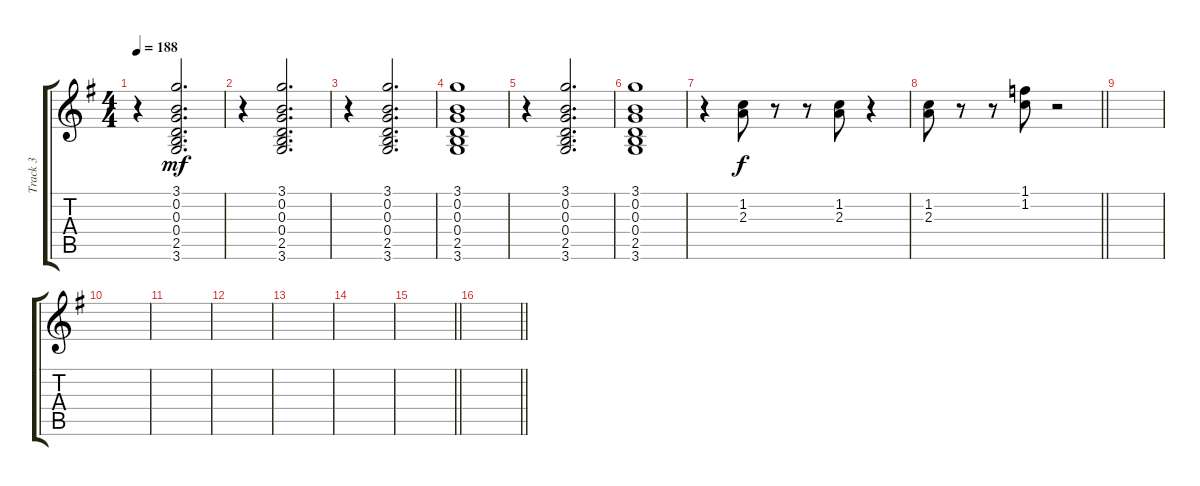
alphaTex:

\track ("Track 3" "Track 3") {instrument electricguitarjazz}
\staff {score tabs}
\tuning (E4 B3 G3 D3 A2 E2) {hide}
\ts (4 4)
\tempo 188
\clef g2
\ks g
r.4{dy f} (3.1 0.2 0.3 0.4 2.5 3.6).2{d dy mf} |
r.4 (3.1 0.2 0.3 0.4 2.5 3.6).2{d} |
r.4 (3.1 0.2 0.3 0.4 2.5 3.6).2{d} |
(3.1 0.2 0.3 0.4 2.5 3.6).1 |
r.4 (3.1 0.2 0.3 0.4 2.5 3.6).2{d} |
(3.1 0.2 0.3 0.4 2.5 3.6).1 |
r.4 (1.2 2.3).8{dy f} r.8 r.8 (1.2 2.3).8 r.4 |
\barLineRight lightlight
(1.2 2.3).8 r.8 r.8 (1.1 1.2).8 r.2 |
|
|
|
|
|
|
\barLineRight lightlight
|
\barLineRight lightlight
